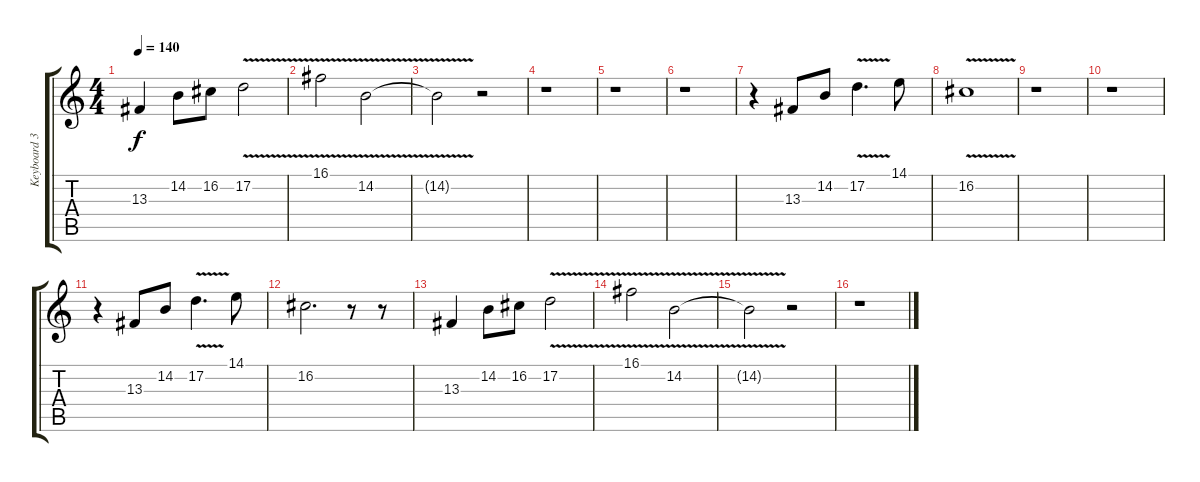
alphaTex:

\track ("Keyboard 3" "Keyboard 3") {instrument pad4choir}
\staff {score tabs}
\tuning (D4 A3 F3 C3 G2 D2) {hide}
\ts (4 4)
\tempo 140
\clef g2
\ks c
13.3.4{dy f} 14.2.8 16.2.8 17.2{v}.2 |
16.1{v}.2 14.2{v}.2{volume 4} |
14.2{v t}.2 r.2{volume 1} |
r.1 |
r.1 |
r.1{volume 6} |
r.4 13.3.8 14.2.8 17.2{v}.4{d} 14.1.8 |
16.2{v}.1{volume 4} |
r.1{volume 1} |
r.1{volume 6} |
r.4 13.3.8 14.2.8 17.2{v}.4{d} 14.1.8 |
16.2.2{d volume 4} r.8 r.8{volume 6} |
13.3.4 14.2.8 16.2.8{volume 2} 17.2{v}.2 |
16.1{v}.2 14.2{v}.2{volume 4} |
14.2{v t}.2 r.2{volume 1} |
r.1{volume 6}
